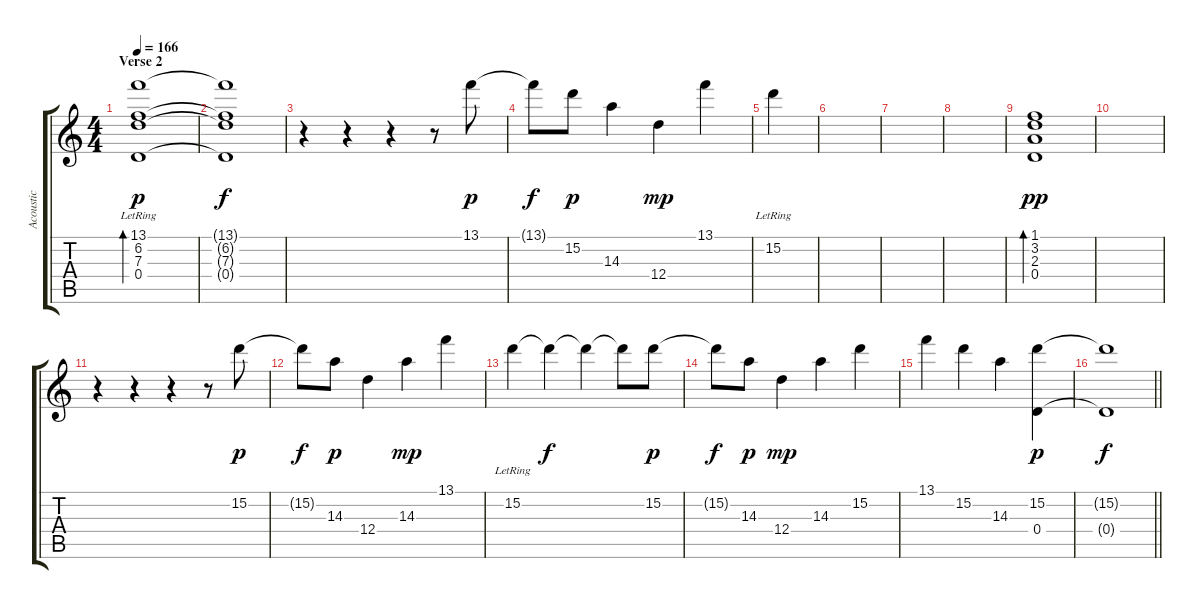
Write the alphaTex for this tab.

\track ("Acoustic" "Acoustic") {instrument acousticguitarsteel}
\staff {score tabs}
\tuning (E4 B3 G3 D3 A2 E2) {hide}
\ts (4 4)
\section ("" "Verse 2")
\tempo 166
\clef g2
\ks c
(13.1{t} 6.2 7.3 0.4{lr}).1{bd 480 dy p} |
(13.1{t} 6.2{t} 7.3{t} 0.4{t}).1{dy f} |
r.4 r.4 r.4 r.8 13.1.8{dy p} |
13.1{t}.8{dy f} 15.2.8{dy p} 14.3.4 12.4.4{dy mp} 13.1.4 |
15.2{lr}.4 |
|
|
|
(1.1 3.2 2.3 0.4).1{bd 240 dy pp} |
|
r.4 r.4 r.4 r.8 15.2.8{dy p} |
15.2{t}.8{dy f} 14.3.8{dy p} 12.4.4 14.3.4{dy mp} 13.1.4 |
15.2{lr}.4 15.2{t}.4{dy f} 15.2{t}.4 15.2{t}.8 15.2.8{dy p} |
15.2{t}.8{dy f} 14.3.8{dy p} 12.4.4{dy mp} 14.3.4 15.2.4 |
13.1.4 15.2.4 14.3.4 (15.2 0.4).4{dy p} |
\barLineRight lightlight
(15.2{t} 0.4{t}).1{dy f}
